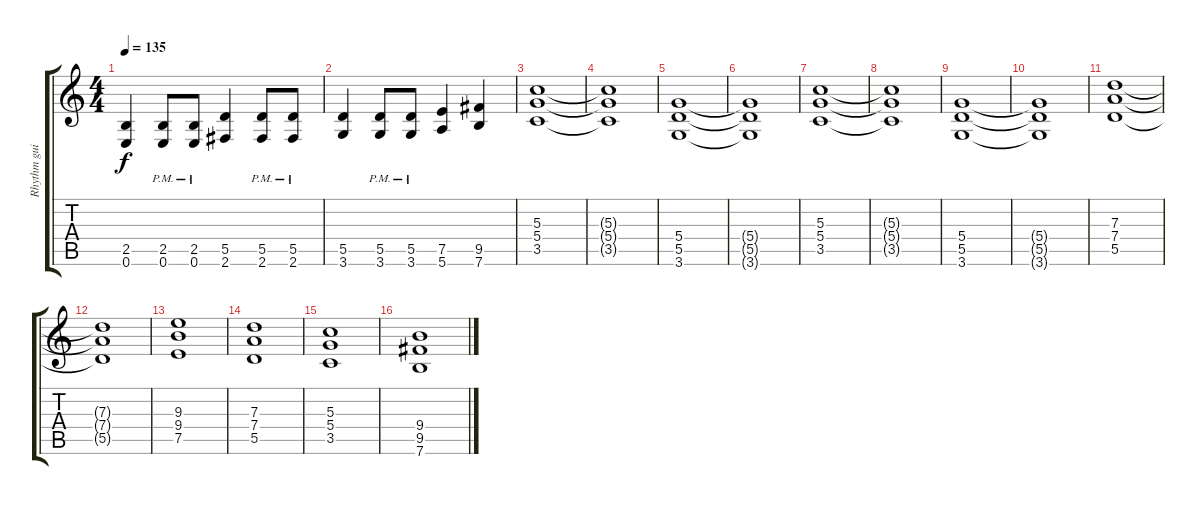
\track ("Rhythm guitar" "Rhythm gui") {instrument distortionguitar}
\staff {score tabs}
\tuning (E4 B3 G3 D3 A2 E2) {hide}
\ts (4 4)
\tempo 135
\clef g2
\ks c
(2.5 0.6).4{dy f} (2.5{pm} 0.6{pm}).8 (2.5{pm} 0.6{pm}).8 (5.5 2.6).4 (5.5{pm} 2.6{pm}).8 (5.5{pm} 2.6{pm}).8 |
(5.5 3.6).4 (5.5{pm} 3.6{pm}).8 (5.5{pm} 3.6{pm}).8 (7.5 5.6).4 (9.5 7.6).4 |
(5.3 5.4 3.5).1 |
(5.3{t} 5.4{t} 3.5{t}).1 |
(5.4 5.5 3.6).1 |
(5.4{t} 5.5{t} 3.6{t}).1 |
(5.3 5.4 3.5).1 |
(5.3{t} 5.4{t} 3.5{t}).1 |
(5.4 5.5 3.6).1 |
(5.4{t} 5.5{t} 3.6{t}).1 |
(7.3 7.4 5.5).1 |
(7.3{t} 7.4{t} 5.5{t}).1 |
(9.3 9.4 7.5).1 |
(7.3 7.4 5.5).1 |
(5.3 5.4 3.5).1 |
(9.4 9.5 7.6).1
